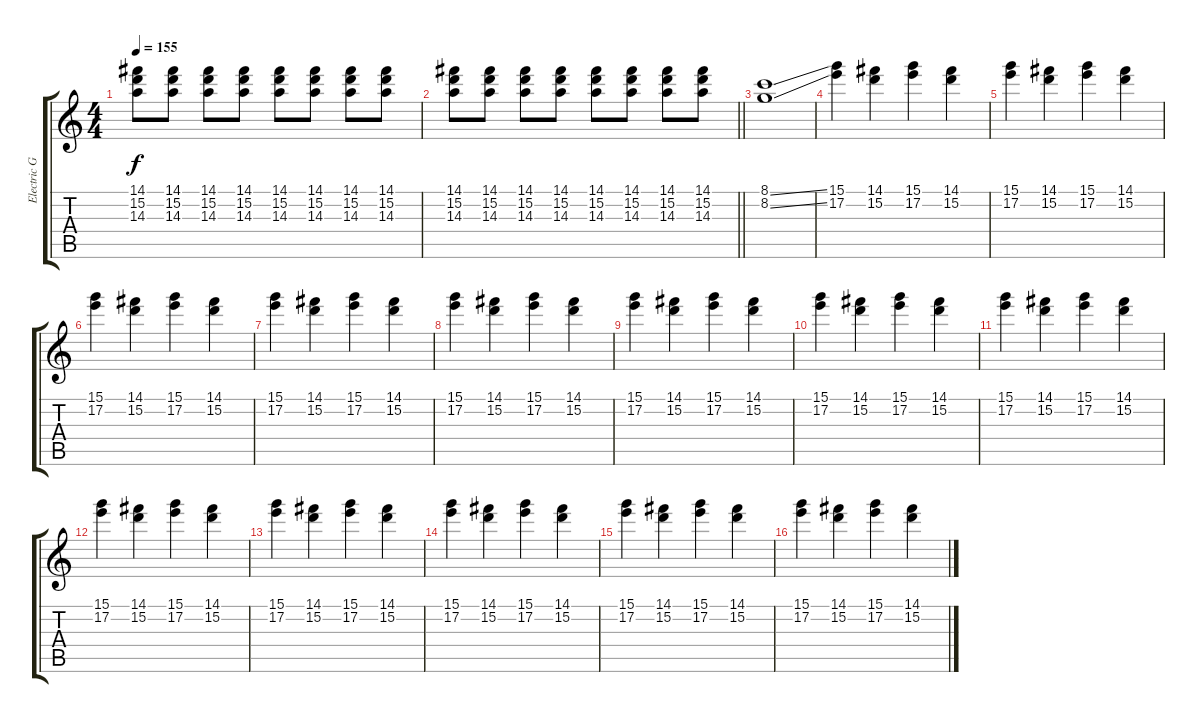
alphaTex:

\track ("Electric Guitar" "Electric G") {instrument electricguitarclean}
\staff {score tabs}
\tuning (E4 B3 G3 D3 A2 E2) {hide}
\ts (4 4)
\tempo 155
\clef g2
\ks c
(14.1 15.2 14.3).8{dy f} (14.1 15.2 14.3).8 (14.1 15.2 14.3).8 (14.1 15.2 14.3).8 (14.1 15.2 14.3).8 (14.1 15.2 14.3).8 (14.1 15.2 14.3).8 (14.1 15.2 14.3).8 |
\barLineRight lightlight
(14.1 15.2 14.3).8 (14.1 15.2 14.3).8 (14.1 15.2 14.3).8 (14.1 15.2 14.3).8 (14.1 15.2 14.3).8 (14.1 15.2 14.3).8 (14.1 15.2 14.3).8 (14.1 15.2 14.3).8 |
(8.1{ss} 8.2{ss}).1{volume 12} |
(15.1 17.2).4 (14.1 15.2).4 (15.1 17.2).4 (14.1 15.2).4 |
(15.1 17.2).4 (14.1 15.2).4 (15.1 17.2).4 (14.1 15.2).4 |
(15.1 17.2).4 (14.1 15.2).4 (15.1 17.2).4 (14.1 15.2).4 |
(15.1 17.2).4 (14.1 15.2).4 (15.1 17.2).4 (14.1 15.2).4 |
(15.1 17.2).4 (14.1 15.2).4 (15.1 17.2).4 (14.1 15.2).4 |
(15.1 17.2).4 (14.1 15.2).4 (15.1 17.2).4 (14.1 15.2).4 |
(15.1 17.2).4 (14.1 15.2).4 (15.1 17.2).4 (14.1 15.2).4 |
(15.1 17.2).4 (14.1 15.2).4 (15.1 17.2).4 (14.1 15.2).4 |
(15.1 17.2).4 (14.1 15.2).4 (15.1 17.2).4 (14.1 15.2).4 |
(15.1 17.2).4 (14.1 15.2).4 (15.1 17.2).4 (14.1 15.2).4 |
(15.1 17.2).4 (14.1 15.2).4 (15.1 17.2).4 (14.1 15.2).4 |
(15.1 17.2).4 (14.1 15.2).4 (15.1 17.2).4 (14.1 15.2).4 |
(15.1 17.2).4 (14.1 15.2).4 (15.1 17.2).4 (14.1 15.2).4
